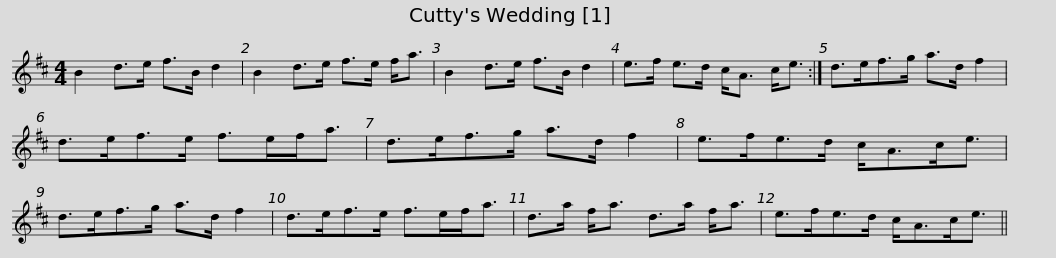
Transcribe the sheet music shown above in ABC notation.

X:1
L:1/8
M:4/4
I:linebreak $
K:Bmin
V:1 treble
V:1
 B2 d>e f>B d2 | B2 d>e f>e f<a | B2 d>e f>B d2 | e>f e>d c<A c<e :| d>ef>g a>d f2 |$ %5
 d>ef>e f>ef<a | d>ef>g a>d f2 | e>fe>d c<Ac<e | d>ef>g a>d f2 |$ d>ef>e f>ef<a | %10
 d>a f<a d>a f<a | e>fe>d c<Ac<e || %12
